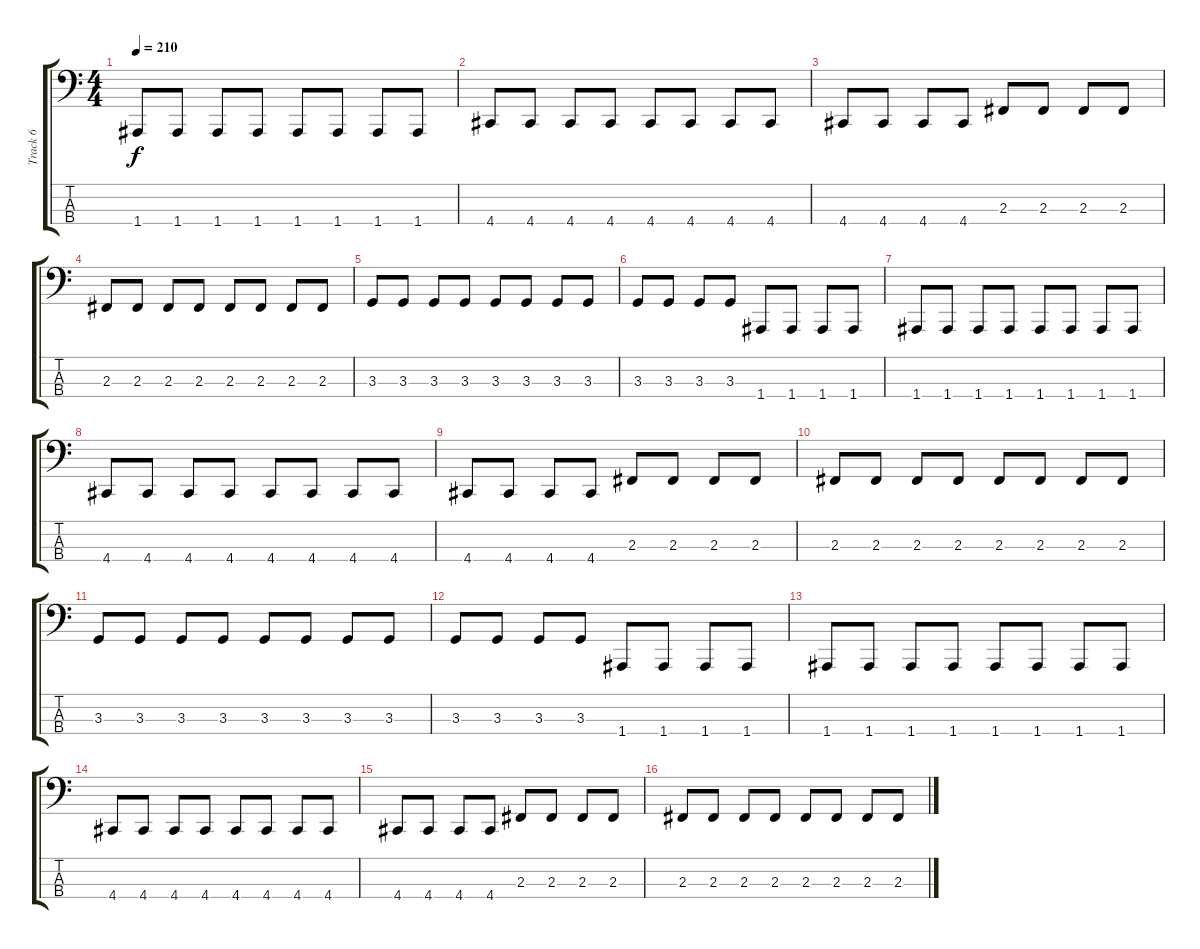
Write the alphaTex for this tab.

\track ("Track 6" "Track 6") {instrument electricbassfinger}
\staff {score tabs}
\tuning (D2 A1 E1 A0) {hide}
\ts (4 4)
\tempo 210
\clef f4
\ks c
1.4.8{dy f} 1.4.8 1.4.8 1.4.8 1.4.8 1.4.8 1.4.8 1.4.8 |
4.4.8 4.4.8 4.4.8 4.4.8 4.4.8 4.4.8 4.4.8 4.4.8 |
4.4.8 4.4.8 4.4.8 4.4.8 2.3.8 2.3.8 2.3.8 2.3.8 |
2.3.8 2.3.8 2.3.8 2.3.8 2.3.8 2.3.8 2.3.8 2.3.8 |
3.3.8 3.3.8 3.3.8 3.3.8 3.3.8 3.3.8 3.3.8 3.3.8 |
3.3.8 3.3.8 3.3.8 3.3.8 1.4.8 1.4.8 1.4.8 1.4.8 |
1.4.8 1.4.8 1.4.8 1.4.8 1.4.8 1.4.8 1.4.8 1.4.8 |
4.4.8 4.4.8 4.4.8 4.4.8 4.4.8 4.4.8 4.4.8 4.4.8 |
4.4.8 4.4.8 4.4.8 4.4.8 2.3.8 2.3.8 2.3.8 2.3.8 |
2.3.8 2.3.8 2.3.8 2.3.8 2.3.8 2.3.8 2.3.8 2.3.8 |
3.3.8 3.3.8 3.3.8 3.3.8 3.3.8 3.3.8 3.3.8 3.3.8 |
3.3.8 3.3.8 3.3.8 3.3.8 1.4.8 1.4.8 1.4.8 1.4.8 |
1.4.8 1.4.8 1.4.8 1.4.8 1.4.8 1.4.8 1.4.8 1.4.8 |
4.4.8 4.4.8 4.4.8 4.4.8 4.4.8 4.4.8 4.4.8 4.4.8 |
4.4.8 4.4.8 4.4.8 4.4.8 2.3.8 2.3.8 2.3.8 2.3.8 |
2.3.8 2.3.8 2.3.8 2.3.8 2.3.8 2.3.8 2.3.8 2.3.8
